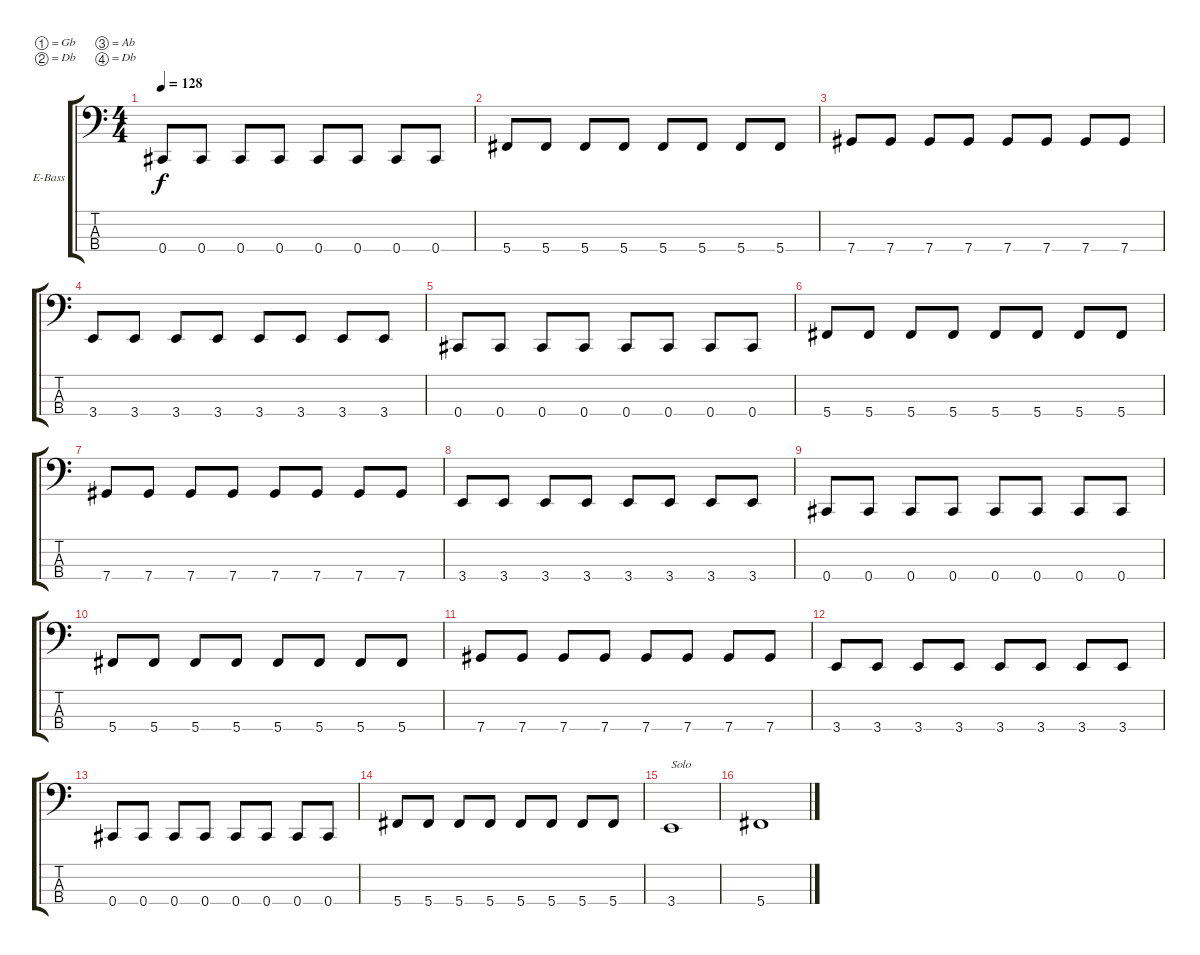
\bracketExtendMode groupsimilarinstruments
\firstSystemTrackNameOrientation horizontal
\otherSystemsTrackNameOrientation horizontal
\track ("Bass" "E-Bass") {instrument electricbassfinger}
\staff {score tabs}
\tuning (Gb2 Db2 Ab1 Db1)
\ts (4 4)
\tempo 128
\clef f4
\ks c
0.4.8{dy f} 0.4.8 0.4.8 0.4.8 0.4.8 0.4.8 0.4.8 0.4.8 |
5.4.8 5.4.8 5.4.8 5.4.8 5.4.8 5.4.8 5.4.8 5.4.8 |
7.4.8 7.4.8 7.4.8 7.4.8 7.4.8 7.4.8 7.4.8 7.4.8 |
3.4.8 3.4.8 3.4.8 3.4.8 3.4.8 3.4.8 3.4.8 3.4.8 |
0.4.8 0.4.8 0.4.8 0.4.8 0.4.8 0.4.8 0.4.8 0.4.8 |
5.4.8 5.4.8 5.4.8 5.4.8 5.4.8 5.4.8 5.4.8 5.4.8 |
7.4.8 7.4.8 7.4.8 7.4.8 7.4.8 7.4.8 7.4.8 7.4.8 |
3.4.8 3.4.8 3.4.8 3.4.8 3.4.8 3.4.8 3.4.8 3.4.8 |
0.4.8 0.4.8 0.4.8 0.4.8 0.4.8 0.4.8 0.4.8 0.4.8 |
5.4.8 5.4.8 5.4.8 5.4.8 5.4.8 5.4.8 5.4.8 5.4.8 |
7.4.8 7.4.8 7.4.8 7.4.8 7.4.8 7.4.8 7.4.8 7.4.8 |
3.4.8 3.4.8 3.4.8 3.4.8 3.4.8 3.4.8 3.4.8 3.4.8 |
0.4.8 0.4.8 0.4.8 0.4.8 0.4.8 0.4.8 0.4.8 0.4.8 |
5.4.8 5.4.8 5.4.8 5.4.8 5.4.8 5.4.8 5.4.8 5.4.8 |
3.4.1{txt "Solo"} |
5.4.1
